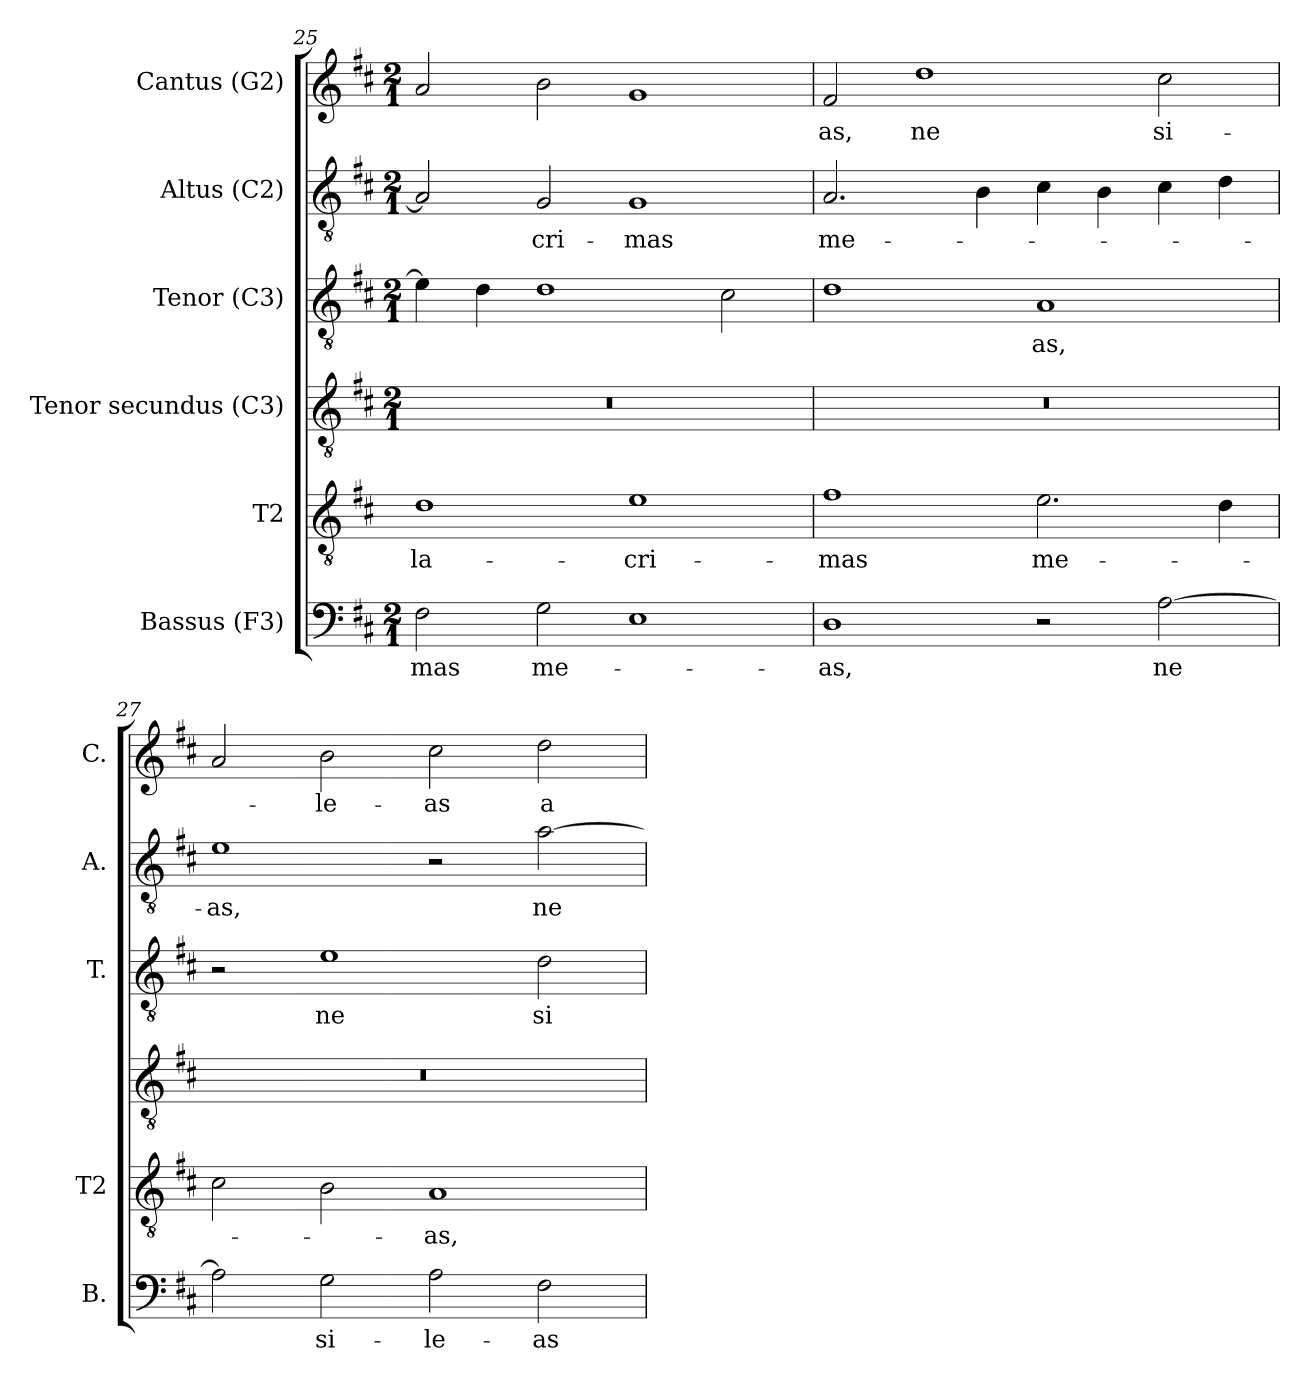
**kern	**text	**kern	**text	**kern	**kern	**text	**kern	**text	**kern	**text
*part6	*part6	*part5	*part5	*part4	*part3	*part3	*part2	*part2	*part1	*part1
*staff6	*staff6	*staff5	*staff5	*staff4	*staff3	*staff3	*staff2	*staff2	*staff1	*staff1
*I"Bassus (F3)	*	*I"T2	*	*I"Tenor secundus (C3)	*I"Tenor (C3)	*	*I"Altus (C2)	*	*I"Cantus (G2)	*
*I'B.	*	*I'T2	*	*	*I'T.	*	*I'A.	*	*I'C.	*
*clefF4	*	*clefGv2	*	*clefGv2	*clefGv2	*	*clefGv2	*	*clefG2	*
*k[f#c#]	*	*k[f#c#]	*	*k[f#c#]	*k[f#c#]	*	*k[f#c#]	*	*k[f#c#]	*
*D:	*	*D:	*	*D:	*D:	*	*D:	*	*D:	*
*M2/1	*	*	*	*M2/1	*M2/1	*	*M2/1	*	*M2/1	*
=25	=25	=25	=25	=25	=25	=25	=25	=25	=25	=25
!	!LO:LY:b:cj	!	!LO:LY:b:cj	!	!	!	!	!	!	!
2F#\	-mas	1d	-la-	0r	4e\]	.	2A/]	.	2a/	.
.	.	.	.	.	4d\	.	.	.	.	.
!	!LO:LY:b	!	!	!	!	!	!	!LO:LY:b:cj	!	!
2G\	me-	.	.	.	1d	.	2G/	-cri-	2b\	.
!	!	!	!LO:LY:b:cj	!	!	!	!	!LO:LY:b:cj	!	!
1E	.	1e	-cri-	.	.	.	1G	-mas	1g	.
.	.	.	.	.	2c#\	.	.	.	.	.
=26	=26	=26	=26	=26	=26	=26	=26	=26	=26	=26
!	!LO:LY:b:cj	!	!LO:LY:b:cj	!	!	!	!	!LO:LY:b	!	!LO:LY:b:cj
1D	-as,	1f#	-mas	0r	1d	.	2.A/	me-	2f#/	-as,
!	!	!	!	!	!	!	!	!	!	!LO:LY:b:cj
.	.	.	.	.	.	.	.	.	1dd	ne
.	.	.	.	.	.	.	4B\	.	.	.
!	!	!	!LO:LY:b	!	!	!LO:LY:b:cj	!	!	!	!
2r	.	2.e\	me-	.	1A	-as,	4c#\	.	.	.
.	.	.	.	.	.	.	4B\	.	.	.
!	!LO:LY:b:cj	!	!	!	!	!	!	!	!	!LO:LY:b:cj
[>2A\	ne	.	.	.	.	.	4c#\	.	2cc#\	si-
.	.	4d\	.	.	.	.	4d\	.	.	.
=27	=27	=27	=27	=27	=27	=27	=27	=27	=27	=27
!	!	!	!	!	!	!	!	!LO:LY:b:cj	!	!
2A\]	.	2c#\	.	0r	2r	.	1e	-as,	2a/	.
!	!LO:LY:b:cj	!	!	!	!	!LO:LY:b:cj	!	!	!	!LO:LY:b:cj
2G\	si-	2B\	.	.	1e	ne	.	.	2b\	-le-
!	!LO:LY:b:cj	!	!LO:LY:b:cj	!	!	!	!	!	!	!LO:LY:b:cj
2A\	-le-	1A	-as,	.	.	.	2r	.	2cc#\	-as
!	!LO:LY:b:cj	!	!	!	!	!LO:LY:b:cj	!	!LO:LY:b:cj	!	!LO:LY:b:cj
2F#\	-as	.	.	.	2d\	si-	[<2a\	ne	2dd\	a
=	=	=	=	=	=	=	=	=	=	=
*-	*-	*-	*-	*-	*-	*-	*-	*-	*-	*-
